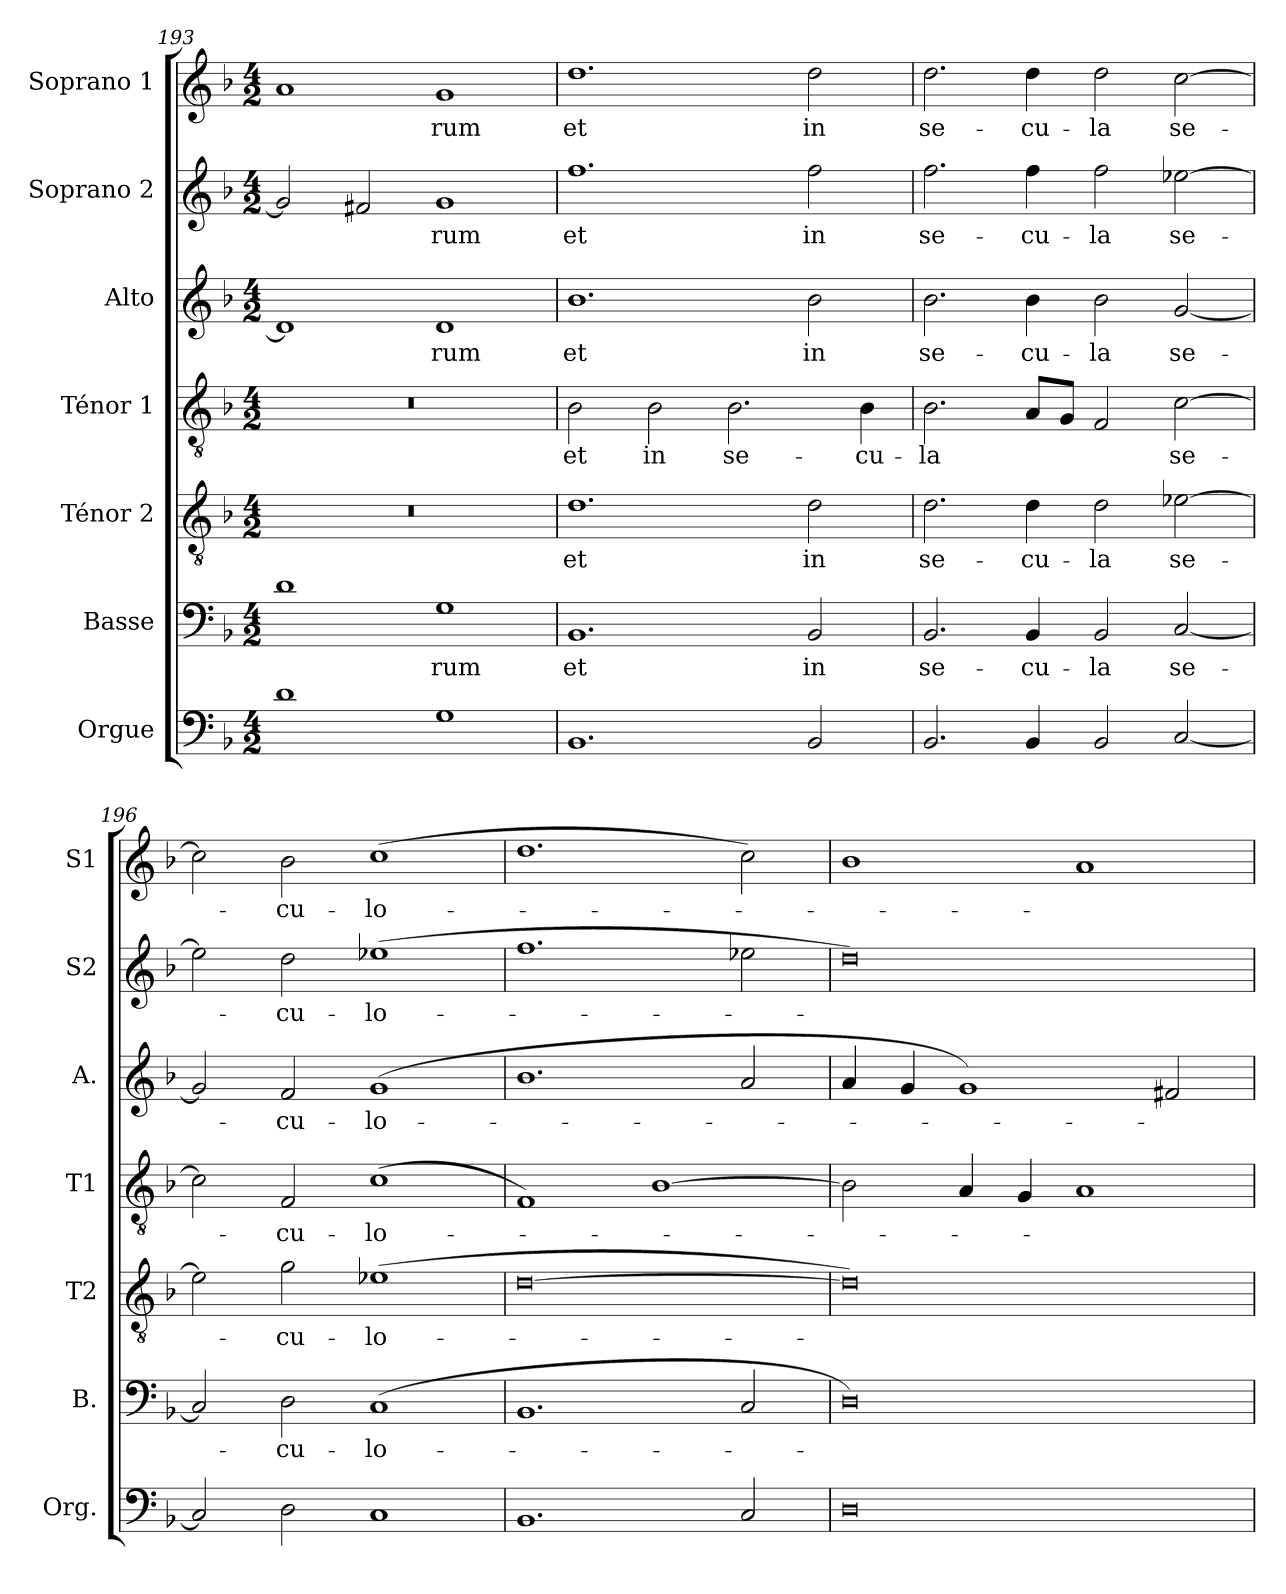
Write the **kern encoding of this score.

**kern	**kern	**text	**kern	**text	**kern	**text	**kern	**text	**kern	**text	**kern	**text
*part7	*part6	*part6	*part5	*part5	*part4	*part4	*part3	*part3	*part2	*part2	*part1	*part1
*staff7	*staff6	*staff6	*staff5	*staff5	*staff4	*staff4	*staff3	*staff3	*staff2	*staff2	*staff1	*staff1
*I"Orgue	*I"Basse	*	*I"Ténor 2	*	*I"Ténor 1	*	*I"Alto	*	*I"Soprano 2	*	*I"Soprano 1	*
*I'Org.	*I'B.	*	*I'T2	*	*I'T1	*	*I'A.	*	*I'S2	*	*I'S1	*
*clefF4	*clefF4	*	*clefGv2	*	*clefGv2	*	*clefG2	*	*clefG2	*	*clefG2	*
*k[b-]	*k[b-]	*	*k[b-]	*	*k[b-]	*	*k[b-]	*	*k[b-]	*	*k[b-]	*
*M4/2	*M4/2	*	*M4/2	*	*M4/2	*	*M4/2	*	*M4/2	*	*M4/2	*
=193	=193	=193	=193	=193	=193	=193	=193	=193	=193	=193	=193	=193
1d	1d	.	0r	.	0r	.	1d]	.	2g/]	.	1a	.
.	.	.	.	.	.	.	.	.	2f#X/	.	.	.
!	!	!LO:LY:b	!	!	!	!	!	!LO:LY:b	!	!LO:LY:b	!	!LO:LY:b
1G	1G	-rum	.	.	.	.	1d	-rum	1g	-rum	1g	-rum
=194	=194	=194	=194	=194	=194	=194	=194	=194	=194	=194	=194	=194
!	!	!LO:LY:b	!	!LO:LY:b	!	!LO:LY:b	!	!LO:LY:b	!	!LO:LY:b	!	!LO:LY:b
1.BB-	1.BB-	et	1.d	et	2B-\	et	1.b-	et	1.ff	et	1.dd	et
!	!	!	!	!	!	!LO:LY:b	!	!	!	!	!	!
.	.	.	.	.	2B-\	in	.	.	.	.	.	.
!	!	!	!	!	!	!LO:LY:b	!	!	!	!	!	!
.	.	.	.	.	2.B-\	se-	.	.	.	.	.	.
!	!	!LO:LY:b	!	!LO:LY:b	!	!	!	!LO:LY:b	!	!LO:LY:b	!	!LO:LY:b
2BB-/	2BB-/	in	2d\	in	.	.	2b-\	in	2ff\	in	2dd\	in
!	!	!	!	!	!	!LO:LY:b	!	!	!	!	!	!
.	.	.	.	.	4B-\	-cu-	.	.	.	.	.	.
=195	=195	=195	=195	=195	=195	=195	=195	=195	=195	=195	=195	=195
!	!	!LO:LY:b	!	!LO:LY:b	!	!LO:LY:b	!	!LO:LY:b	!	!LO:LY:b	!	!LO:LY:b
2.BB-/	2.BB-/	se-	2.d\	se-	2.B-\	-la	2.b-\	se-	2.ff\	se-	2.dd\	se-
!	!	!LO:LY:b	!	!LO:LY:b	!	!	!	!LO:LY:b	!	!LO:LY:b	!	!LO:LY:b
4BB-/	4BB-/	-cu-	4d\	-cu-	8A/L	.	4b-\	-cu-	4ff\	-cu-	4dd\	-cu-
.	.	.	.	.	8G/J	.	.	.	.	.	.	.
!	!	!LO:LY:b	!	!LO:LY:b	!	!	!	!LO:LY:b	!	!LO:LY:b	!	!LO:LY:b
2BB-/	2BB-/	-la	2d\	-la	2F/	.	2b-\	-la	2ff\	-la	2dd\	-la
!	!	!LO:LY:b	!	!LO:LY:b	!	!LO:LY:b	!	!LO:LY:b	!	!LO:LY:b	!	!LO:LY:b
[2C/	[2C/	se-	[2e-X\	se-	[2c\	se-	[2g/	se-	[2ee-X\	se-	[2cc\	se-
=196	=196	=196	=196	=196	=196	=196	=196	=196	=196	=196	=196	=196
2C/]	2C/]	.	2e-\]	.	2c\]	.	2g/]	.	2ee-\]	.	2cc\]	.
!	!	!LO:LY:b	!	!LO:LY:b	!	!LO:LY:b	!	!LO:LY:b	!	!LO:LY:b	!	!LO:LY:b
2D\	2D\	-cu-	2g\	-cu-	2F/	-cu-	2f/	-cu-	2dd\	-cu-	2b-\	-cu-
!	!	!LO:LY:b	!	!LO:LY:b	!	!LO:LY:b	!	!LO:LY:b	!	!LO:LY:b	!	!LO:LY:b
1C	(>1C	-lo-	(>1e-X	-lo-	(>1c	-lo-	(>1g	-lo-	(>1ee-X	-lo-	(>1cc	-lo-
!!LO:PB:g=z
=197	=197	=197	=197	=197	=197	=197	=197	=197	=197	=197	=197	=197
1.BB-	1.BB-	.	[0d	.	1F)	.	1.b-	.	1.ff	.	1.dd	.
.	.	.	.	.	[1B-	.	.	.	.	.	.	.
2C/	2C/	.	.	.	.	.	2a/	.	2ee-X\	.	2cc\)	.
=198	=198	=198	=198	=198	=198	=198	=198	=198	=198	=198	=198	=198
0D	0D)	.	0d])	.	2B-\]	.	4a/	.	0dd)	.	1b-	.
.	.	.	.	.	.	.	4g/	.	.	.	.	.
.	.	.	.	.	4A/	.	1g)	.	.	.	.	.
.	.	.	.	.	4G/	.	.	.	.	.	.	.
.	.	.	.	.	1A	.	.	.	.	.	1a	.
.	.	.	.	.	.	.	2f#X/	.	.	.	.	.
=	=	=	=	=	=	=	=	=	=	=	=	=
*-	*-	*-	*-	*-	*-	*-	*-	*-	*-	*-	*-	*-
